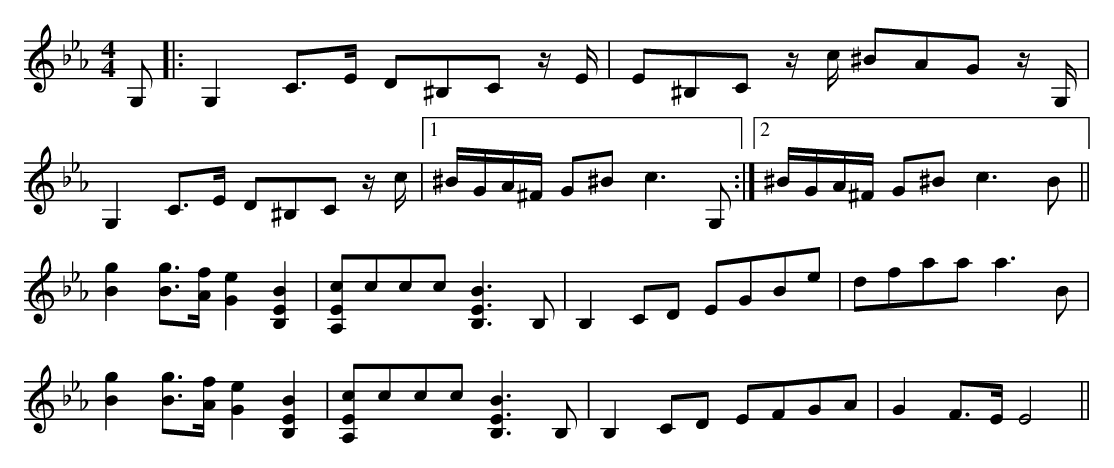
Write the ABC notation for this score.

X:1
M:4/4
K:Fdor
G,|:G,2 C>E D^B,C z/E/|E^B,C z/ c/ ^BAG z/ G,/|
G,2 C>E D^B,C z/ c/|1 ^B/G/A/^F/ G^B c3 G,:|2 ^B/G/A/^F/ G^B c3 B||
[B2g2] [Bg]>[Af] [G2e2] [B,2E2B2]|[A,Ec]ccc [B,3E3B3] B,|B,2 CD EGBe|dfaa a3 B|
[B2g2] [Bg]>[Af] [G2e2] [B,2E2B2]|[A,Ec]ccc [B,3E3B3] B,|B,2 CD EFGA|G2 F>E E4||
